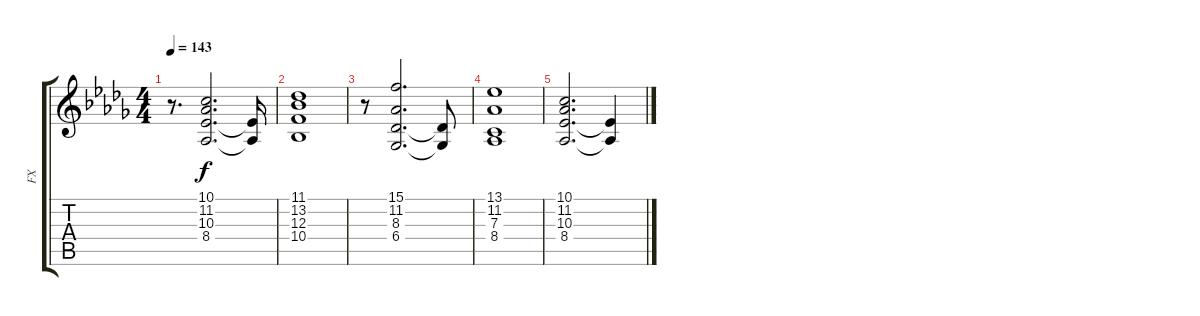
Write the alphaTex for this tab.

\track ("FX" "FX") {instrument drawbarorgan}
\staff {score tabs}
\tuning (D4 A3 F3 C3 G2 C2) {hide}
\ts (4 4)
\tempo 143
\clef g2
\ks db
r.8{d dy f} (10.1 11.2 10.3 8.4).2{d} (10.3{t} 8.4{t}).16 |
(11.1 13.2 12.3 10.4).1{volume 0} |
r.8 (15.1 11.2 8.3 6.4).2{d} (8.3{t} 6.4{t}).8 |
(13.1 11.2 7.3 8.4).1 |
(10.1 11.2 10.3 8.4).2{d} (10.3{t} 8.4{t}).4
